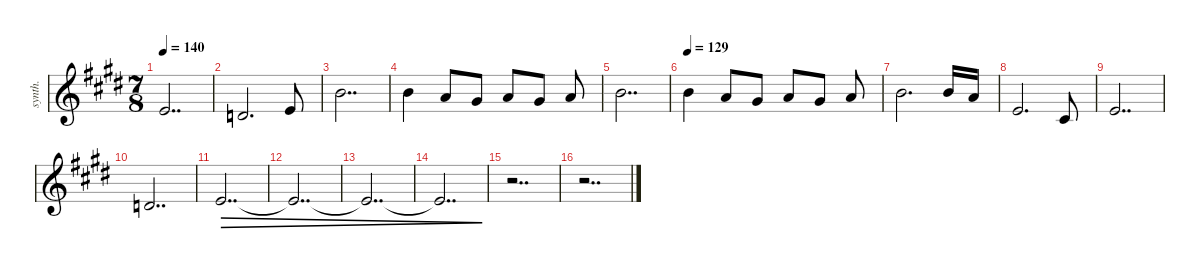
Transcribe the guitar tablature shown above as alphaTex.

\defaultSystemsLayout 4
\hideDynamics
\bracketExtendMode nobrackets
\track ("Key Synthesizer" "synth.") {instrument fx3crystal}
\staff {score}
\tuning (E4 B3 G3 D3 A2 E2)
\ts (7 8)
\tempo 140
\clef g2
\ks e
19.5{acc forcenatural}.2{dd dy mf} |
22.6{acc forcenatural}.2{d} 19.5{acc forcenatural}.8 |
21.4{acc forcenatural}.2{dd} |
21.4{acc forcenatural}.4 19.4{acc forcenatural}.8{beam merge} 23.5{acc #}.8{beam split} 24.5{acc forcenatural}.8{beam merge} 23.5{acc #}.8{beam split} 19.4{acc forcenatural}.8 |
21.4{acc forcenatural}.2{dd} |
\tempo 129
21.4{acc forcenatural}.4 19.4{acc forcenatural}.8{beam merge} 23.5{acc #}.8{beam split} 24.5{acc forcenatural}.8{beam merge} 23.5{acc #}.8{beam split} 19.4{acc forcenatural}.8 |
21.4{acc forcenatural}.2{d} 21.4{acc forcenatural}.16 19.4{acc forcenatural}.16 |
19.5{acc forcenatural}.2{d} 21.6{acc #}.8 |
19.5{acc forcenatural}.2{dd} |
22.6{acc forcenatural}.2{dd} |
19.5{acc forcenatural}.2{dd dec} |
19.5{t acc forcenatural}.2{dd dec} |
19.5{t acc forcenatural}.2{dd dec} |
19.5{t acc forcenatural}.2{dd dec} |
r.2{dd} |
r.2{dd}
